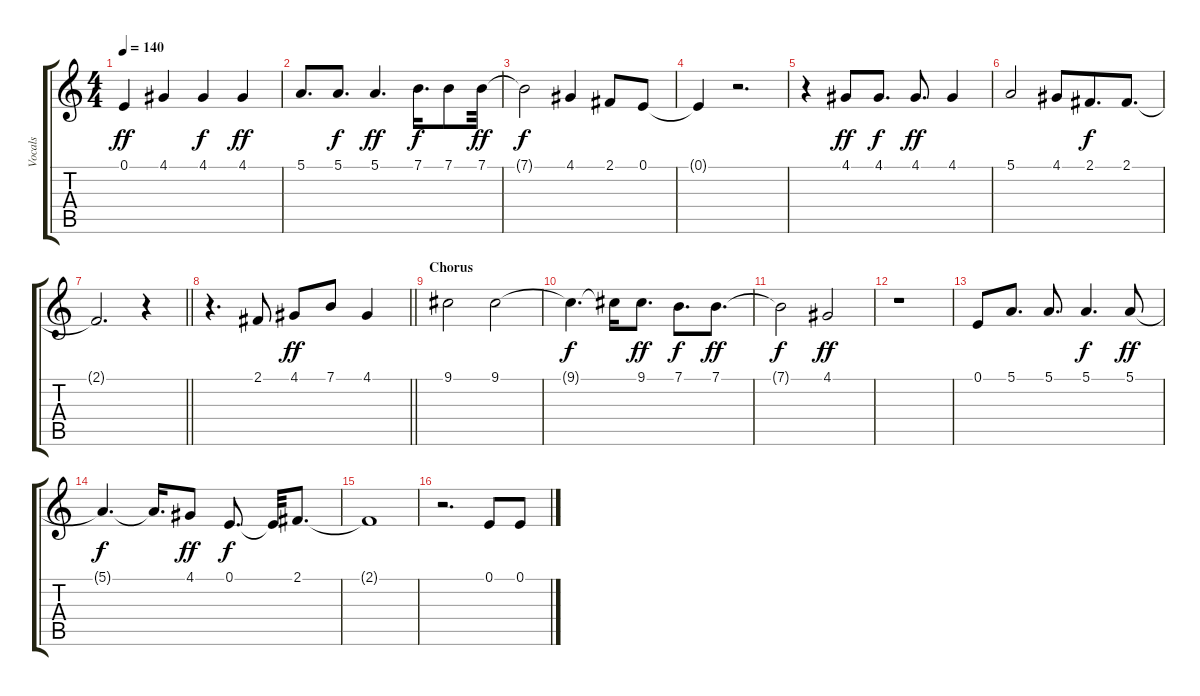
\track ("Vocals" "Vocals") {instrument harmonica}
\staff {score tabs}
\tuning (E4 B3 G3 D3 A2 E2) {hide}
\ts (4 4)
\tempo 140
\clef g2
\ks c
0.1.4{dy ff} 4.1.4 4.1.4{dy f} 4.1.4{dy ff} |
5.1.8{d} 5.1.8{d dy f} 5.1.4{d dy ff} 7.1.16{d dy f} 7.1.8 7.1.32{dy ff} |
7.1{t}.2{dy f} 4.1.4 2.1.8 0.1.8 |
0.1{t}.4 r.2{d} |
r.4 4.1.8{dy ff} 4.1.8{d dy f} 4.1.8{d dy ff} 4.1.4 |
5.1.2 4.1.8{beam merge} 2.1.8{d dy f beam merge} 2.1.8{d} |
\barLineRight lightlight
2.1{t}.2{d} r.4 |
\section ("" "")
\barLineRight lightlight
r.4{d} 2.1.8 4.1.8{dy ff} 7.1.8 4.1.4 |
\section ("" "Chorus")
9.1.2 9.1.2 |
9.1{t}.4{d dy f} 9.1{t}.16{beam merge} 9.1.8{d dy ff} 7.1.8{d dy f beam merge} 7.1.8{d dy ff} |
7.1{t}.2{dy f} 4.1.2{dy ff} |
r.1 |
0.1.8{beam merge} 5.1.8{d} 5.1.8{d} 5.1.4{d dy f beam split} 5.1.8{dy ff} |
5.1{t}.4{d dy f} 5.1{t}.16{d} 4.1.8{dy ff} 0.1.8{d dy f} 0.1{t}.32 2.1.8{d} |
2.1{t}.1 |
r.2{d} 0.1.8{beam merge} 0.1.8
